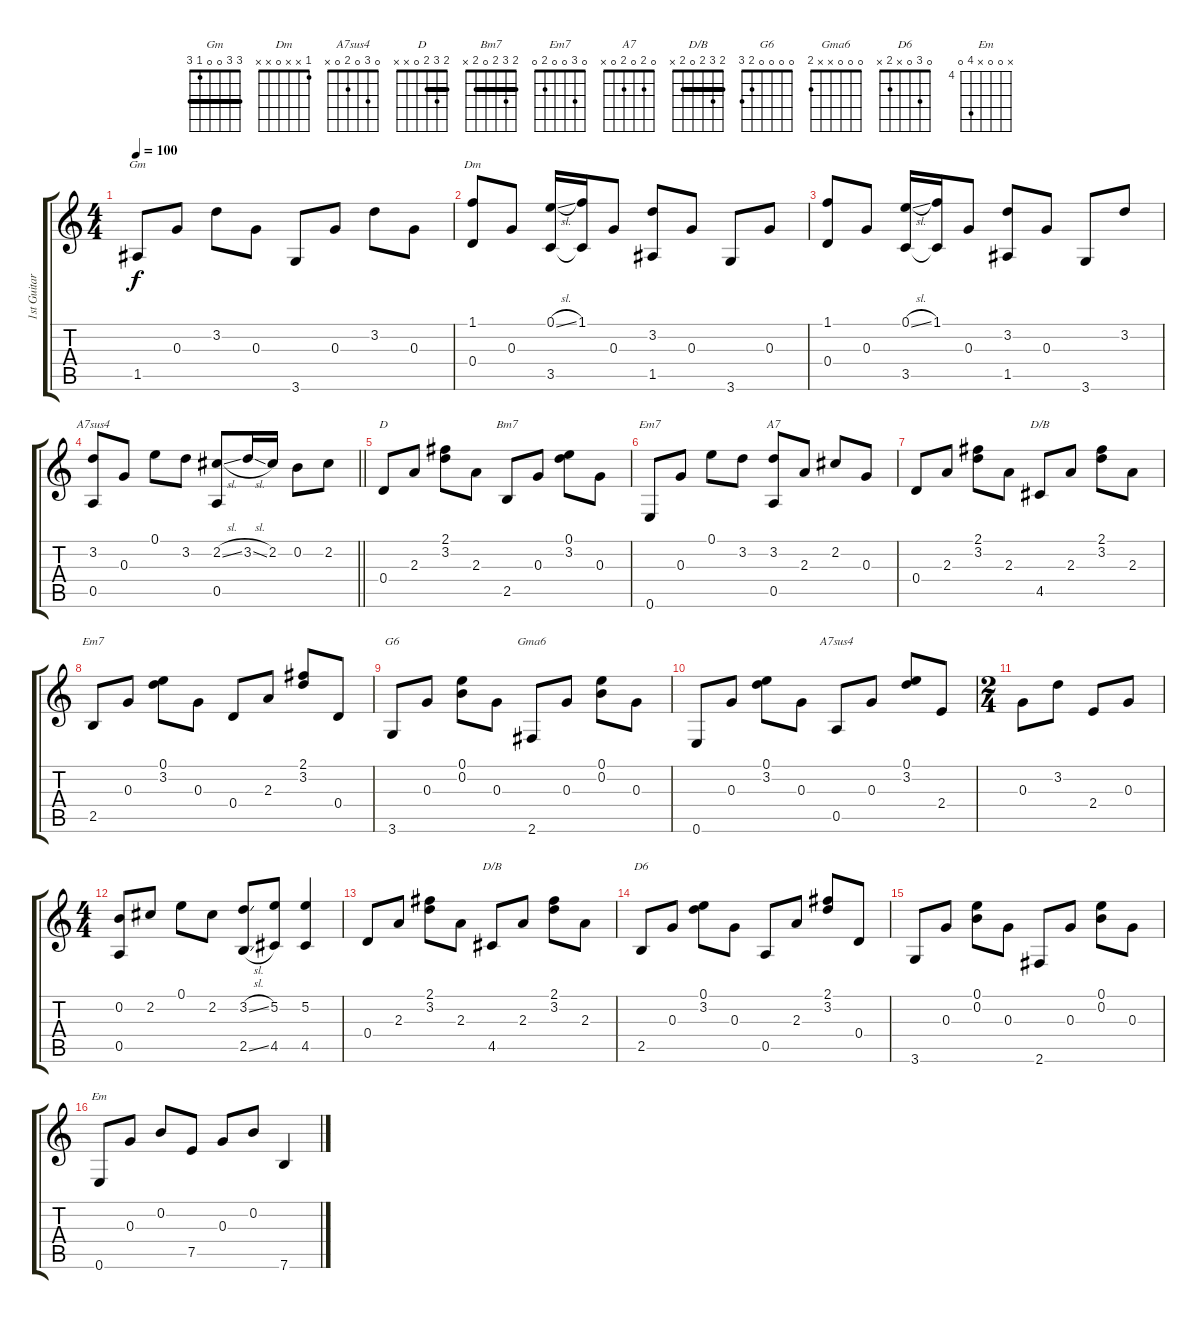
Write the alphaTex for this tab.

\track ("1st Guitar" "1st Guitar") {instrument acousticguitarnylon}
\staff {score tabs}
\tuning (E4 B3 G3 D3 A2 E2) {hide}
\chord ("Gm" 3 3 0 0 1 3) {barre 3}
\chord ("Dm" 1 x x 0 x x)
\chord ("A7sus4" 0 3 0 0 0 x)
\chord ("D" 2 3 2 0 x x) {barre 2}
\chord ("Bm7" 2 3 2 0 2 x) {barre 2}
\chord ("Em7" 0 3 0 2 2 0)
\chord ("A7" 0 2 0 2 0 x)
\chord ("D/B" 2 3 2 4 2 x) {barre 2}
\chord ("Em7" 0 3 0 0 2 0)
\chord ("G6" 0 0 0 0 2 3)
\chord ("Gma6" 0 0 0 x x 2)
\chord ("A7sus4" 0 3 0 2 0 x)
\chord ("D/B" 2 3 2 0 2 x) {barre 2}
\chord ("D6" 0 3 0 x 2 x)
\chord ("Em" x 0 0 x 7 0) {firstfret 4}
\ts (4 4)
\tempo 100
\clef g2
\ks c
1.5.8{ch "Gm" dy f} 0.3.8 3.2.8 0.3.8 3.6.8 0.3.8 3.2.8 0.3.8 |
(1.1 0.4).8{ch "Dm"} 0.3.8 (0.1{sl} 3.5).16 (1.1 3.5{t}).16 0.3.8 (3.2 1.5).8 0.3.8 3.6.8 0.3.8 |
(1.1 0.4).8 0.3.8 (0.1{sl} 3.5).16 (1.1 3.5{t}).16 0.3.8 (3.2 1.5).8 0.3.8 3.6.8 3.2.8 |
\barLineRight lightlight
(3.2 0.5).8{ch "A7sus4"} 0.3.8 0.1.8 3.2.8 (2.2{sl} 0.5).8 3.2{sl}.16 2.2.16 0.2.8 2.2.8 |
0.4.8{ch "D"} 2.3.8 (2.1 3.2).8 2.3.8 2.5.8{ch "Bm7"} 0.3.8 (0.1 3.2).8 0.3.8 |
0.6.8{ch "Em7"} 0.3.8 0.1.8 3.2.8 (3.2 0.5).8{ch "A7"} 2.3.8 2.2.8 0.3.8 |
0.4.8 2.3.8 (2.1 3.2).8 2.3.8 4.5.8{ch "D/B"} 2.3.8 (2.1 3.2).8 2.3.8 |
2.5.8{ch "Em7"} 0.3.8 (0.1 3.2).8 0.3.8 0.4.8 2.3.8 (2.1 3.2).8 0.4.8 |
3.6.8{ch "G6"} 0.3.8 (0.1 0.2).8 0.3.8 2.6.8{ch "Gma6"} 0.3.8 (0.1 0.2).8 0.3.8 |
0.6.8 0.3.8 (0.1 3.2).8 0.3.8 0.5.8{ch "A7sus4"} 0.3.8 (0.1 3.2).8 2.4.8 |
\ts (2 4)
0.3.8 3.2.8 2.4.8 0.3.8 |
\ts (4 4)
(0.2 0.5).8 2.2.8 0.1.8 2.2.8 (3.2{sl} 2.5{sl}).8 (5.2 4.5).8 (5.2 4.5).4 |
0.4.8 2.3.8 (2.1 3.2).8 2.3.8 4.5.8{ch "D/B"} 2.3.8 (2.1 3.2).8 2.3.8 |
2.5.8{ch "D6"} 0.3.8 (0.1 3.2).8 0.3.8 0.5.8 2.3.8 (2.1 3.2).8 0.4.8 |
3.6.8 0.3.8 (0.1 0.2).8 0.3.8 2.6.8 0.3.8 (0.1 0.2).8 0.3.8 |
0.6.8{ch "Em"} 0.3.8 0.2.8 7.5.8 0.3.8 0.2.8 7.6.4
